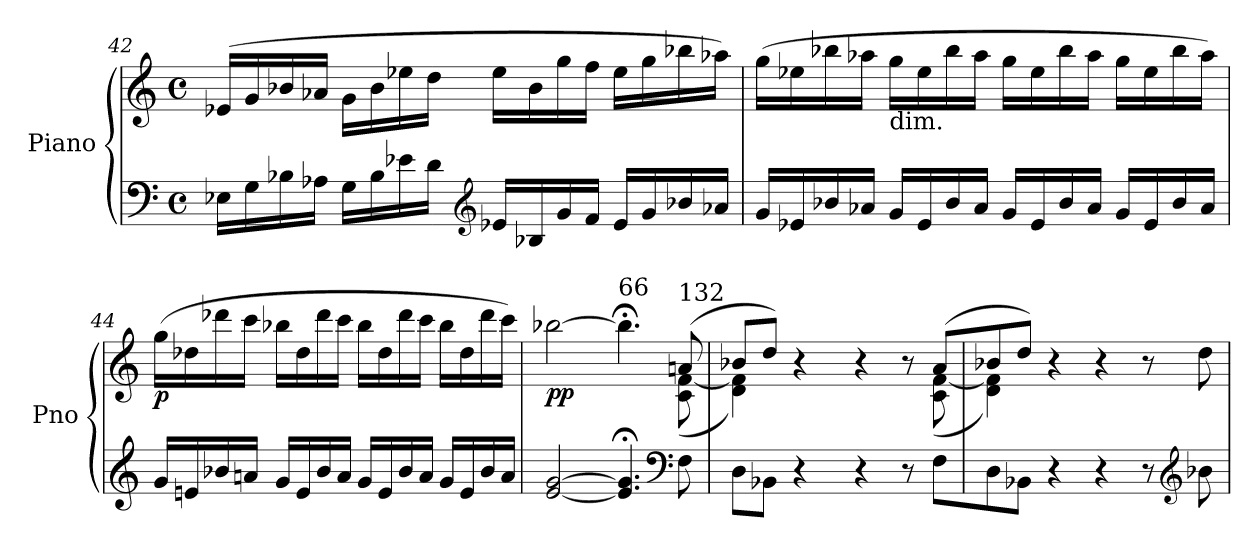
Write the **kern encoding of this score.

**kern	**kern	**dynam
*part1	*part1	*part1
*staff2	*staff1	*staff1/2
*I"Piano	*	*
*I'Pno	*	*
*clefF4	*clefG2	*
*k[]	*k[]	*
*C:	*C:	*
*M4/4	*M4/4	*
*met(c)	*met(c)	*
=42	=42	=42
16E-X\LL	(16e-X/LL	.
16G\	16g/	.
16B-X\	16b-X/	.
16A-X\JJ	16a-X/JJ	.
16G\LL	16g\LL	.
16B-\	16b-\	.
16e-X\	16ee-X\	.
16d\JJ	16dd\JJ	.
*clefG2	*	*
16e-X/LL	16ee-\LL	.
16B-X/	16b-\	.
16g/	16gg\	.
16f/JJ	16ff\JJ	.
16e-/LL	16ee-\LL	.
16g/	16gg\	.
16b-X/	16bb-X\	.
16a-X/JJ	16aa-X\JJ)	.
!!LO:LB:g=z
=43	=43	=43
16g/LL	(16gg\LL	.
16e-X/	16ee-X\	.
16b-X/	16bb-X\	.
16a-X/JJ	16aa-X\JJ	.
!	!LO:TX:b:t=dim.	!
16g/LL	16gg\LL	.
16e-/	16ee-\	.
16b-/	16bb-\	.
16a-/JJ	16aa-\JJ	.
16g/LL	16gg\LL	.
16e-/	16ee-\	.
16b-/	16bb-\	.
16a-/JJ	16aa-\JJ	.
16g/LL	16gg\LL	.
16e-/	16ee-\	.
16b-/	16bb-\	.
16a-/JJ	16aa-\JJ)	.
=44	=44	=44
!	!	!LO:DY:b
16g/LL	(16gg\LL	p
16en/	16dd-X\	.
16b-X/	16ddd-X\	.
16an/JJ	16ccc\JJ	.
16g/LL	16bb-X\LL	.
16e/	16dd-\	.
16b-/	16ddd-\	.
16a/JJ	16ccc\JJ	.
16g/LL	16bb-\LL	.
16e/	16dd-\	.
16b-/	16ddd-\	.
16a/JJ	16ccc\JJ	.
16g/LL	16bb-\LL	.
16e/	16dd-\	.
16b-/	16ddd-\	.
16a/JJ	16ccc\JJ)	.
=45	=45	=45
*	*^	*
!	!	!	!LO:DY:b
[2e/ [2g/	[2bb-X\	2..ryy	pp
!	!LO:TX:a:t=66	!	!
4.e/]; 4.g/];	4.bb-;<\]	.	.
*clefF4	*	*	*
!	!LO:TX:a:t=132	!	!
8F\	(8an/	(8c\ [8f\	.
!!LO:LB:g=z	!!
=46	=46	=46	=46
8D\L	8b-X/L	4d\ 4f\])	.
8BB-X\J	8dd/J)	.	.
4r	4r	8ryy	.
*	*v	*v	*
4r	4r	.
8r	8r	.
*	*^	*
8F\L	(8a/L	(8c\ [8f\	.
=47	=47	=47	=47
8D\	8b-X/	4d\ 4f\])	.
8BB-X\J	8dd/J)	.	.
4r	4r	2.ryy	.
4r	4r	.	.
8r	8r	.	.
*clefG2	*	*	*
8b-X\	8dd\	.	.
*	*v	*v	*
=	=	=
*-	*-	*-
